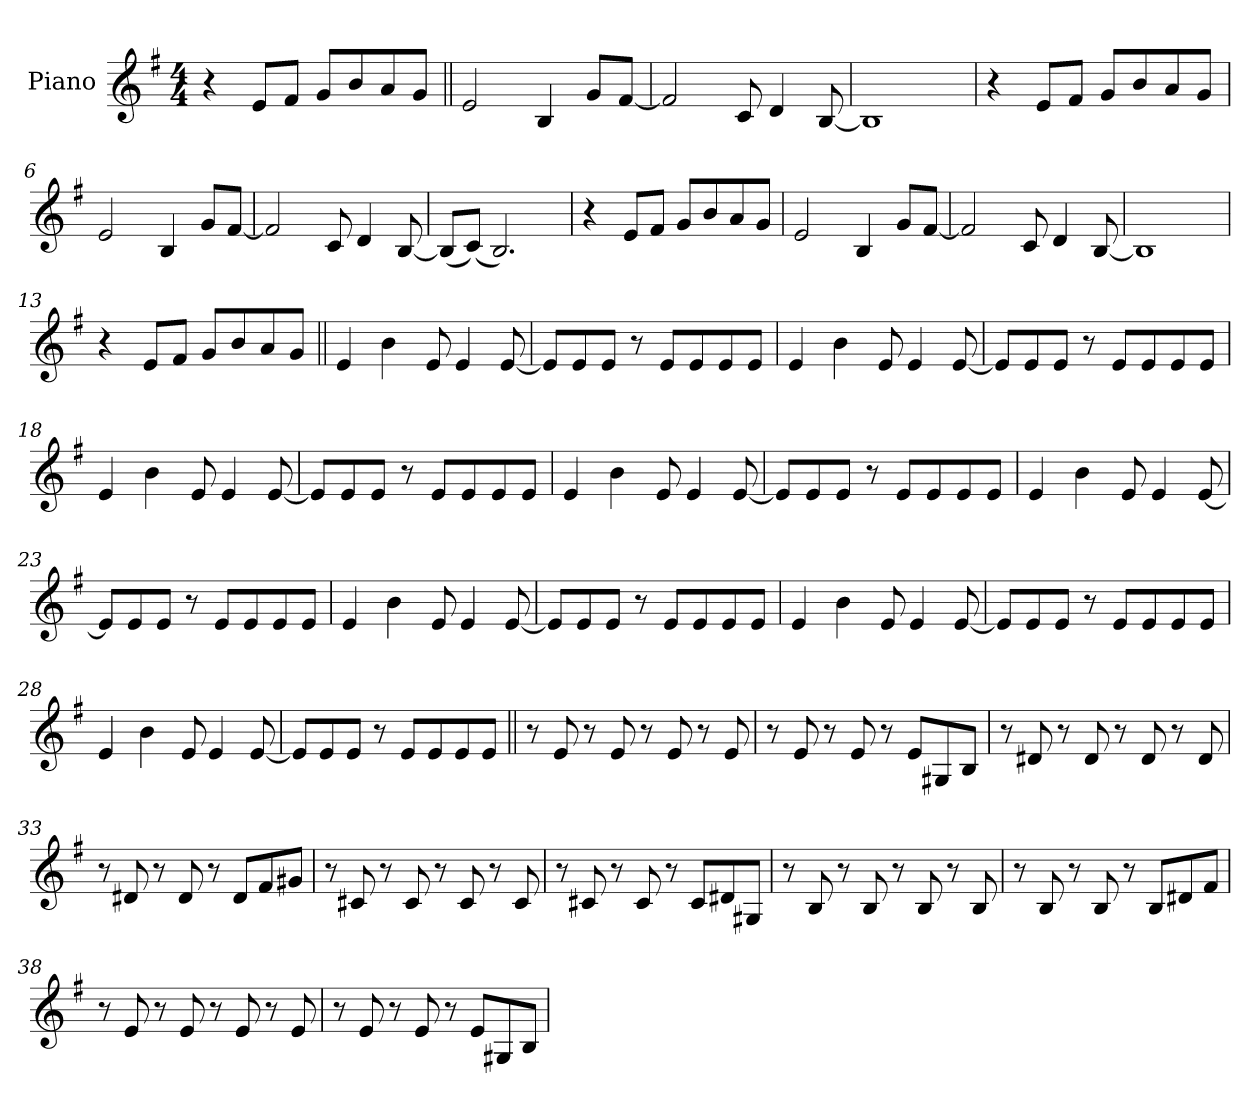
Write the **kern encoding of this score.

**kern
*part1
*staff1
*I"Piano
*I'Pno.
*clefG2
*k[f#]
*M4/4
*MM160
=1
4r
8eL
8f#J
8gL
8b
8a
8gJ
=2||
2e
4B
8gL
[8f#J
=3
2f#]
8c
4d
[8B
=4
1B]
=5
4r
8eL
8f#J
8gL
8b
8a
8gJ
=6
2e
4B
8gL
[8f#J
=7
2f#]
8c
4d
[8B
=8
(8BL]
(8cJ)
2.B)
=9
4r
8eL
8f#J
8gL
8b
8a
8gJ
=10
2e
4B
8gL
[8f#J
=11
2f#]
8c
4d
[8B
=12
1B]
=13
4r
8eL
8f#J
8gL
8b
8a
8gJ
=14||
4e
4b!
8e!
4e!
[8e!
=15
8e!L]
8e!
8e!J
8r
8e!L
8e!
8e!
8e!J
=16
4e!
4b!
8e!
4e!
[8e!
=17
8e!L]
8e!
8e!J
8r
8e!L
8e!
8e!
8e!J
=18
4e!
4b!
8e!
4e!
[8e!
=19
8e!L]
8e!
8e!J
8r
8e!L
8e!
8e!
8e!J
=20
4e!
4b!
8e!
4e!
[8e!
=21
8e!L]
8e!
8e!J
8r
8e!L
8e!
8e!
8e!J
=22
4e!
4b!
8e!
4e!
[8e!
=23
8e!L]
8e!
8e!J
8r
8e!L
8e!
8e!
8e!J
=24
4e!
4b!
8e!
4e!
[8e!
=25
8e!L]
8e!
8e!J
8r
8e!L
8e!
8e!
8e!J
=26
4e!
4b!
8e!
4e!
[8e!
=27
8e!L]
8e!
8e!J
8r
8e!L
8e!
8e!
8e!J
=28
4e!
4b!
8e!
4e!
[8e!
=29
8e!L]
8e!
8e!J
8r
8e!L
8e!
8e!
8e!J
=30||
8r
8e!
8r
8e!
8r
8e!
8r
8e!
=31
8r
8e!
8r
8e!
8r
8e!L
8G#X!
8B!J
=32
8r
8d#X!
8r
8d#!
8r
8d#!
8r
8d#!
=33
8r
8d#X!
8r
8d#!
8r
8d#!L
8f#!
8g#X!J
=34
8r
8c#X!
8r
8c#!
8r
8c#!
8r
8c#!
=35
8r
8c#X!
8r
8c#!
8r
8c#!L
8d#X!
8G#X!J
=36
8r
8B!
8r
8B!
8r
8B!
8r
8B!
=37
8r
8B!
8r
8B!
8r
8B!L
8d#X!
8f#!J
=38
8r
8e!
8r
8e!
8r
8e!
8r
8e!
=39
8r
8e!
8r
8e!
8r
8e!L
8G#X!
8B!J
=
*-
